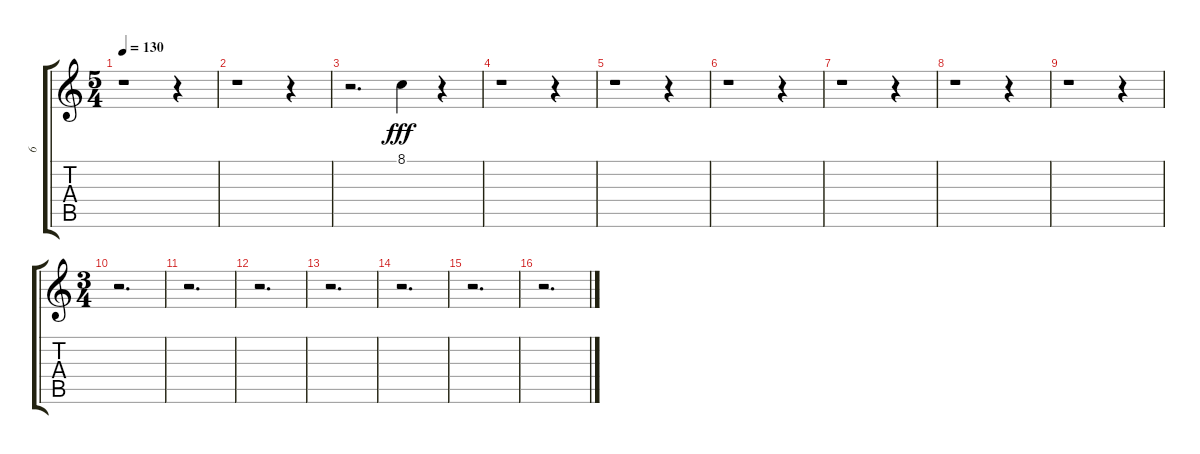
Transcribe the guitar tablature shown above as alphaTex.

\track ("6" "6") {instrument orchestrahit}
\staff {score tabs}
\tuning (E4 B3 G3 D3 A2 E2) {hide}
\ts (5 4)
\tempo 130
\clef g2
\ks c
r.1{dy fff} r.4 |
r.1 r.4 |
r.2{d} 8.1.4 r.4 |
r.1 r.4 |
r.1 r.4 |
r.1 r.4 |
r.1 r.4 |
r.1 r.4 |
r.1 r.4 |
\ts (3 4)
r.2{d} |
r.2{d} |
r.2{d} |
r.2{d} |
r.2{d} |
r.2{d} |
r.2{d}
